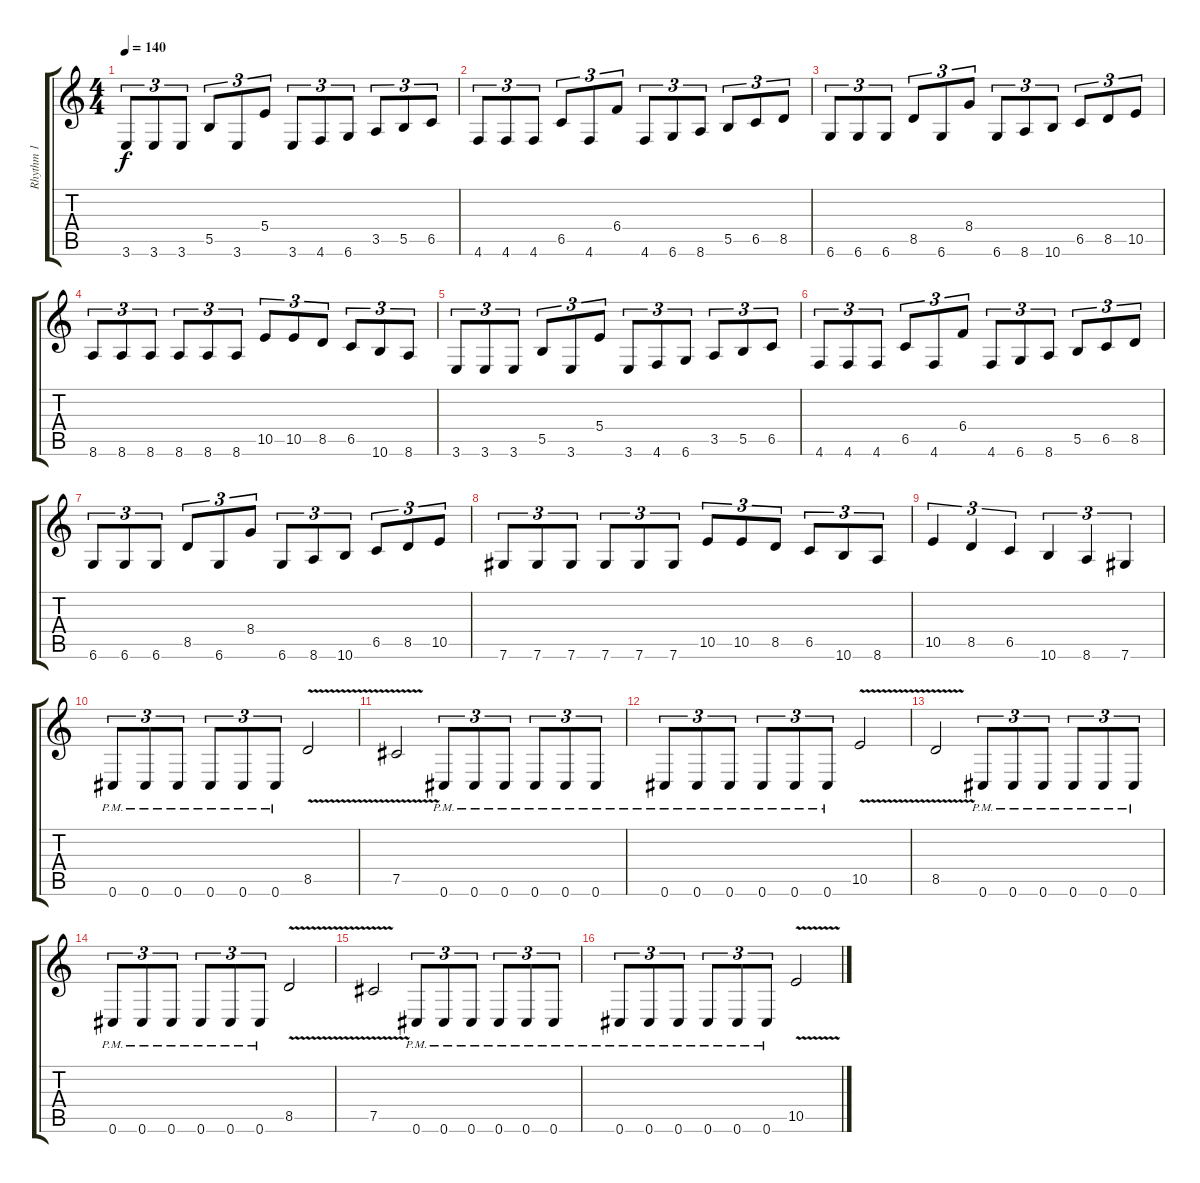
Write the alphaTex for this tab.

\track ("Rhythm 1" "Rhythm 1") {instrument distortionguitar}
\staff {score tabs}
\tuning (Db4 Ab3 E3 B2 Gb2 Db2) {hide}
\ts (4 4)
\tempo 140
\clef g2
\ks c
3.6.8{tu (3 2) dy f} 3.6.8{tu (3 2)} 3.6.8{tu (3 2)} 5.5.8{tu (3 2)} 3.6.8{tu (3 2)} 5.4.8{tu (3 2)} 3.6.8{tu (3 2)} 4.6.8{tu (3 2)} 6.6.8{tu (3 2)} 3.5.8{tu (3 2)} 5.5.8{tu (3 2)} 6.5.8{tu (3 2)} |
4.6.8{tu (3 2)} 4.6.8{tu (3 2)} 4.6.8{tu (3 2)} 6.5.8{tu (3 2)} 4.6.8{tu (3 2)} 6.4.8{tu (3 2)} 4.6.8{tu (3 2)} 6.6.8{tu (3 2)} 8.6.8{tu (3 2)} 5.5.8{tu (3 2)} 6.5.8{tu (3 2)} 8.5.8{tu (3 2)} |
6.6.8{tu (3 2)} 6.6.8{tu (3 2)} 6.6.8{tu (3 2)} 8.5.8{tu (3 2)} 6.6.8{tu (3 2)} 8.4.8{tu (3 2)} 6.6.8{tu (3 2)} 8.6.8{tu (3 2)} 10.6.8{tu (3 2)} 6.5.8{tu (3 2)} 8.5.8{tu (3 2)} 10.5.8{tu (3 2)} |
8.6.8{tu (3 2)} 8.6.8{tu (3 2)} 8.6.8{tu (3 2)} 8.6.8{tu (3 2)} 8.6.8{tu (3 2)} 8.6.8{tu (3 2)} 10.5.8{tu (3 2)} 10.5.8{tu (3 2)} 8.5.8{tu (3 2)} 6.5.8{tu (3 2)} 10.6.8{tu (3 2)} 8.6.8{tu (3 2)} |
3.6.8{tu (3 2)} 3.6.8{tu (3 2)} 3.6.8{tu (3 2)} 5.5.8{tu (3 2)} 3.6.8{tu (3 2)} 5.4.8{tu (3 2)} 3.6.8{tu (3 2)} 4.6.8{tu (3 2)} 6.6.8{tu (3 2)} 3.5.8{tu (3 2)} 5.5.8{tu (3 2)} 6.5.8{tu (3 2)} |
4.6.8{tu (3 2)} 4.6.8{tu (3 2)} 4.6.8{tu (3 2)} 6.5.8{tu (3 2)} 4.6.8{tu (3 2)} 6.4.8{tu (3 2)} 4.6.8{tu (3 2)} 6.6.8{tu (3 2)} 8.6.8{tu (3 2)} 5.5.8{tu (3 2)} 6.5.8{tu (3 2)} 8.5.8{tu (3 2)} |
6.6.8{tu (3 2)} 6.6.8{tu (3 2)} 6.6.8{tu (3 2)} 8.5.8{tu (3 2)} 6.6.8{tu (3 2)} 8.4.8{tu (3 2)} 6.6.8{tu (3 2)} 8.6.8{tu (3 2)} 10.6.8{tu (3 2)} 6.5.8{tu (3 2)} 8.5.8{tu (3 2)} 10.5.8{tu (3 2)} |
7.6.8{tu (3 2)} 7.6.8{tu (3 2)} 7.6.8{tu (3 2)} 7.6.8{tu (3 2)} 7.6.8{tu (3 2)} 7.6.8{tu (3 2)} 10.5.8{tu (3 2)} 10.5.8{tu (3 2)} 8.5.8{tu (3 2)} 6.5.8{tu (3 2)} 10.6.8{tu (3 2)} 8.6.8{tu (3 2)} |
10.5.4{tu (3 2)} 8.5.4{tu (3 2)} 6.5.4{tu (3 2)} 10.6.4{tu (3 2)} 8.6.4{tu (3 2)} 7.6.4{tu (3 2)} |
0.6{pm}.8{tu (3 2) volume 16} 0.6{pm}.8{tu (3 2)} 0.6{pm}.8{tu (3 2)} 0.6{pm}.8{tu (3 2)} 0.6{pm}.8{tu (3 2)} 0.6{pm}.8{tu (3 2)} 8.5{v}.2 |
7.5{v}.2 0.6{pm}.8{tu (3 2)} 0.6{pm}.8{tu (3 2)} 0.6{pm}.8{tu (3 2)} 0.6{pm}.8{tu (3 2)} 0.6{pm}.8{tu (3 2)} 0.6{pm}.8{tu (3 2)} |
0.6{pm}.8{tu (3 2)} 0.6{pm}.8{tu (3 2)} 0.6{pm}.8{tu (3 2)} 0.6{pm}.8{tu (3 2)} 0.6{pm}.8{tu (3 2)} 0.6{pm}.8{tu (3 2)} 10.5{v}.2 |
8.5{v}.2 0.6{pm}.8{tu (3 2)} 0.6{pm}.8{tu (3 2)} 0.6{pm}.8{tu (3 2)} 0.6{pm}.8{tu (3 2)} 0.6{pm}.8{tu (3 2)} 0.6{pm}.8{tu (3 2)} |
0.6{pm}.8{tu (3 2)} 0.6{pm}.8{tu (3 2)} 0.6{pm}.8{tu (3 2)} 0.6{pm}.8{tu (3 2)} 0.6{pm}.8{tu (3 2)} 0.6{pm}.8{tu (3 2)} 8.5{v}.2 |
7.5{v}.2 0.6{pm}.8{tu (3 2)} 0.6{pm}.8{tu (3 2)} 0.6{pm}.8{tu (3 2)} 0.6{pm}.8{tu (3 2)} 0.6{pm}.8{tu (3 2)} 0.6{pm}.8{tu (3 2)} |
0.6{pm}.8{tu (3 2)} 0.6{pm}.8{tu (3 2)} 0.6{pm}.8{tu (3 2)} 0.6{pm}.8{tu (3 2)} 0.6{pm}.8{tu (3 2)} 0.6{pm}.8{tu (3 2)} 10.5{v}.2
